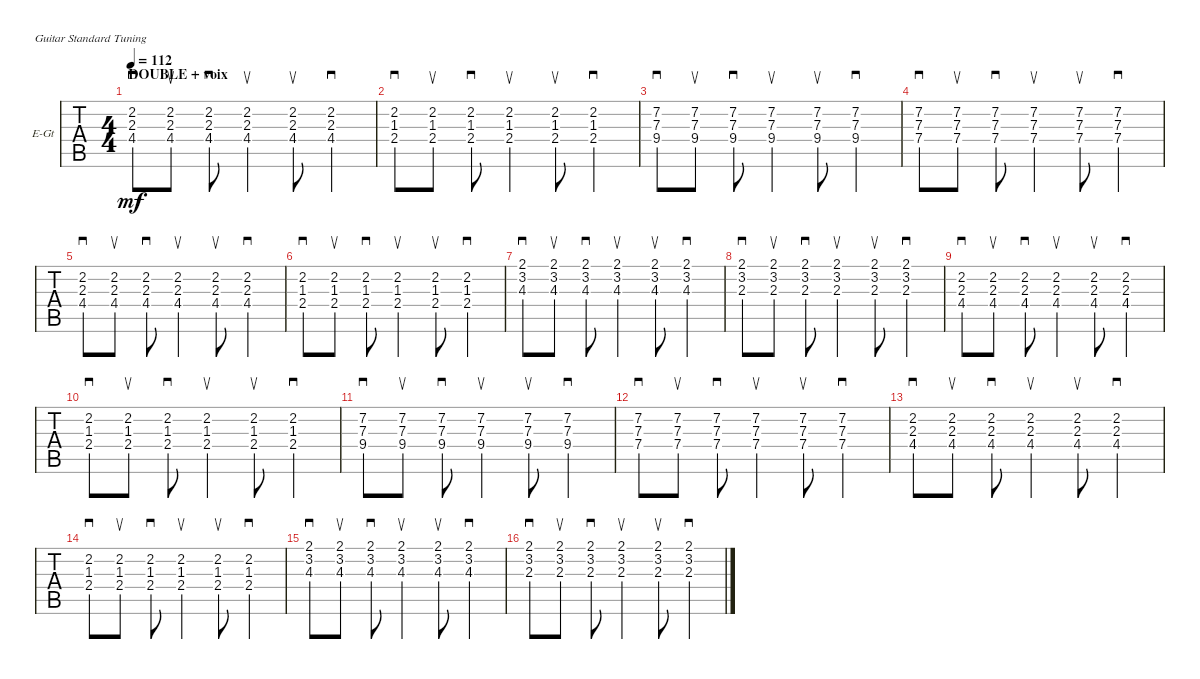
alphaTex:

\defaultSystemsLayout 4
\bracketExtendMode groupsimilarinstruments
\firstSystemTrackNameOrientation horizontal
\otherSystemsTrackNameOrientation horizontal
\track ("rythm guitar" "E-Gt") {instrument overdrivenguitar}
\staff {tabs}
\tuning (E4 B3 G3 D3 A2 E2)
\ts (4 4)
\section ("" "DOUBLE + voix")
\tempo 112
\clef g2
\ks c
(4.4 2.3 2.2).8{sd dy mf} (4.4 2.3 2.2).8{su} (4.4 2.3 2.2).8{sd} (4.4 2.3 2.2).4{su} (4.4 2.3 2.2).8{su} (4.4 2.3 2.2).4{sd} |
(2.4 1.3 2.2).8{sd} (2.4 1.3 2.2).8{su} (2.4 1.3 2.2).8{sd} (2.4 1.3 2.2).4{su} (2.4 1.3 2.2).8{su} (2.4 1.3 2.2).4{sd} |
(9.4 7.3 7.2).8{sd} (9.4 7.3 7.2).8{su} (9.4 7.3 7.2).8{sd} (9.4 7.3 7.2).4{su} (9.4 7.3 7.2).8{su} (9.4 7.3 7.2).4{sd} |
(7.4 7.3 7.2).8{sd} (7.4 7.3 7.2).8{su} (7.4 7.3 7.2).8{sd} (7.4 7.3 7.2).4{su} (7.4 7.3 7.2).8{su} (7.4 7.3 7.2).4{sd} |
(4.4 2.3 2.2).8{sd} (4.4 2.3 2.2).8{su} (4.4 2.3 2.2).8{sd} (4.4 2.3 2.2).4{su} (4.4 2.3 2.2).8{su} (4.4 2.3 2.2).4{sd} |
(2.4 1.3 2.2).8{sd} (2.4 1.3 2.2).8{su} (2.4 1.3 2.2).8{sd} (2.4 1.3 2.2).4{su} (2.4 1.3 2.2).8{su} (2.4 1.3 2.2).4{sd} |
(4.3 3.2 2.1).8{sd} (4.3 3.2 2.1).8{su} (4.3 3.2 2.1).8{sd} (4.3 3.2 2.1).4{su} (4.3 3.2 2.1).8{su} (4.3 3.2 2.1).4{sd} |
(2.3 3.2 2.1).8{sd} (2.3 3.2 2.1).8{su} (2.3 3.2 2.1).8{sd} (2.3 3.2 2.1).4{su} (2.3 3.2 2.1).8{su} (2.3 3.2 2.1).4{sd} |
(4.4 2.3 2.2).8{sd} (4.4 2.3 2.2).8{su} (4.4 2.3 2.2).8{sd} (4.4 2.3 2.2).4{su} (4.4 2.3 2.2).8{su} (4.4 2.3 2.2).4{sd} |
(2.4 1.3 2.2).8{sd} (2.4 1.3 2.2).8{su} (2.4 1.3 2.2).8{sd} (2.4 1.3 2.2).4{su} (2.4 1.3 2.2).8{su} (2.4 1.3 2.2).4{sd} |
(9.4 7.3 7.2).8{sd} (9.4 7.3 7.2).8{su} (9.4 7.3 7.2).8{sd} (9.4 7.3 7.2).4{su} (9.4 7.3 7.2).8{su} (9.4 7.3 7.2).4{sd} |
(7.4 7.3 7.2).8{sd} (7.4 7.3 7.2).8{su} (7.4 7.3 7.2).8{sd} (7.4 7.3 7.2).4{su} (7.4 7.3 7.2).8{su} (7.4 7.3 7.2).4{sd} |
(4.4 2.3 2.2).8{sd} (4.4 2.3 2.2).8{su} (4.4 2.3 2.2).8{sd} (4.4 2.3 2.2).4{su} (4.4 2.3 2.2).8{su} (4.4 2.3 2.2).4{sd} |
(2.4 1.3 2.2).8{sd} (2.4 1.3 2.2).8{su} (2.4 1.3 2.2).8{sd} (2.4 1.3 2.2).4{su} (2.4 1.3 2.2).8{su} (2.4 1.3 2.2).4{sd} |
(4.3 3.2 2.1).8{sd} (4.3 3.2 2.1).8{su} (4.3 3.2 2.1).8{sd} (4.3 3.2 2.1).4{su} (4.3 3.2 2.1).8{su} (4.3 3.2 2.1).4{sd} |
(2.3 3.2 2.1).8{sd} (2.3 3.2 2.1).8{su} (2.3 3.2 2.1).8{sd} (2.3 3.2 2.1).4{su} (2.3 3.2 2.1).8{su} (2.3 3.2 2.1).4{sd}
